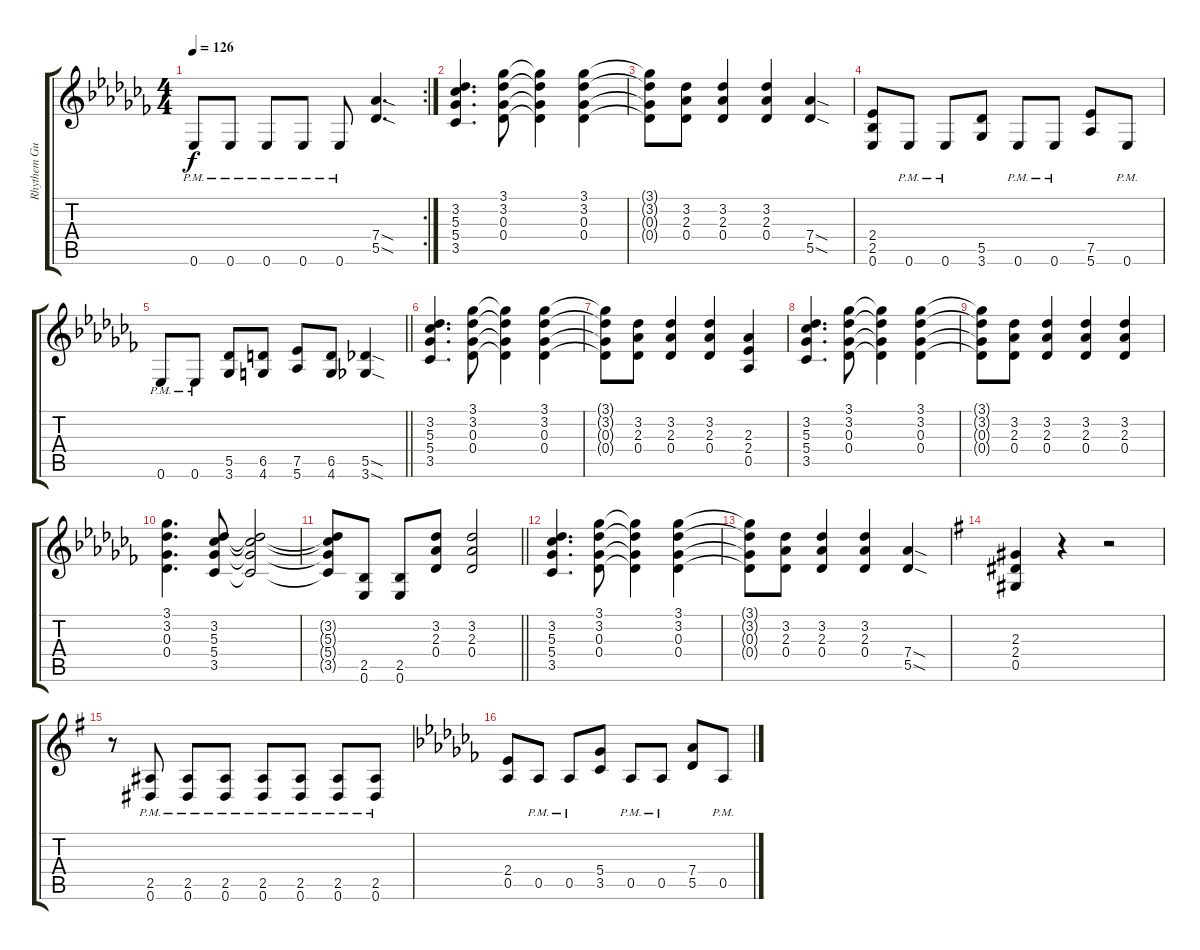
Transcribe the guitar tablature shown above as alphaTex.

\track ("Rhythem Guitar" "Rhythem Gu") {instrument acousticguitarsteel}
\staff {score tabs}
\tuning (Eb4 Bb3 Gb3 Db3 Ab2 Eb2) {hide}
\rc 2
\ts (4 4)
\tempo 126
\clef g2
\ks cb
0.6{pm}.8{dy f} 0.6{pm}.8 0.6{pm}.8 0.6{pm}.8 0.6{pm}.8 (7.4{sod} 5.5{sod}).4{d} |
(3.2 5.3 5.4 3.5).4{d} (3.1 3.2 0.3 0.4).8 (3.1{t} 3.2{t} 0.3{t} 0.4{t}).4 (3.1 3.2 0.3 0.4).4 |
(3.1{t} 3.2{t} 0.3{t} 0.4{t}).8 (3.2 2.3 0.4).8 (3.2 2.3 0.4).4 (3.2 2.3 0.4).4 (7.4{sod} 5.5{sod}).4 |
(2.4 2.5 0.6).8 0.6{pm}.8 0.6{pm}.8 (5.5 3.6).8 0.6{pm}.8 0.6{pm}.8 (7.5 5.6).8 0.6{pm}.8 |
\barLineRight lightlight
0.6{pm}.8 0.6{pm}.8 (5.5 3.6).8 (6.5 4.6).8 (7.5 5.6).8 (6.5 4.6).8 (5.5{sod} 3.6{sod}).4 |
(3.2 5.3 5.4 3.5).4{d} (3.1 3.2 0.3 0.4).8 (3.1{t} 3.2{t} 0.3{t} 0.4{t}).4 (3.1 3.2 0.3 0.4).4 |
(3.1{t} 3.2{t} 0.3{t} 0.4{t}).8 (3.2 2.3 0.4).8 (3.2 2.3 0.4).4 (3.2 2.3 0.4).4 (2.3 2.4 0.5).4 |
(3.2 5.3 5.4 3.5).4{d} (3.1 3.2 0.3 0.4).8 (3.1{t} 3.2{t} 0.3{t} 0.4{t}).4 (3.1 3.2 0.3 0.4).4 |
(3.1{t} 3.2{t} 0.3{t} 0.4{t}).8 (3.2 2.3 0.4).8 (3.2 2.3 0.4).4 (3.2 2.3 0.4).4 (3.2 2.3 0.4).4 |
(3.1 3.2 0.3 0.4).4{d} (3.2 5.3 5.4 3.5).8 (3.2{t} 5.3{t} 5.4{t} 3.5{t}).2 |
\barLineRight lightlight
(3.2{t} 5.3{t} 5.4{t} 3.5{t}).8 (2.5 0.6).8 (2.5 0.6).8 (3.2 2.3 0.4).8 (3.2 2.3 0.4).2 |
(3.2 5.3 5.4 3.5).4{d} (3.1 3.2 0.3 0.4).8 (3.1{t} 3.2{t} 0.3{t} 0.4{t}).4 (3.1 3.2 0.3 0.4).4 |
(3.1{t} 3.2{t} 0.3{t} 0.4{t}).8 (3.2 2.3 0.4).8 (3.2 2.3 0.4).4 (3.2 2.3 0.4).4 (7.4{sod} 5.5{sod}).4 |
\ks g
(2.3 2.4 0.5).4 r.4 r.2 |
r.8 (2.5{pm} 0.6{pm}).8 (2.5{pm} 0.6{pm}).8 (2.5{pm} 0.6{pm}).8 (2.5{pm} 0.6{pm}).8 (2.5{pm} 0.6{pm}).8 (2.5{pm} 0.6{pm}).8 (2.5{pm} 0.6{pm}).8 |
\ks cb
(2.4 0.5).8 0.5{pm}.8 0.5{pm}.8 (5.4 3.5).8 0.5{pm}.8 0.5{pm}.8 (7.4 5.5).8 0.5{pm}.8
